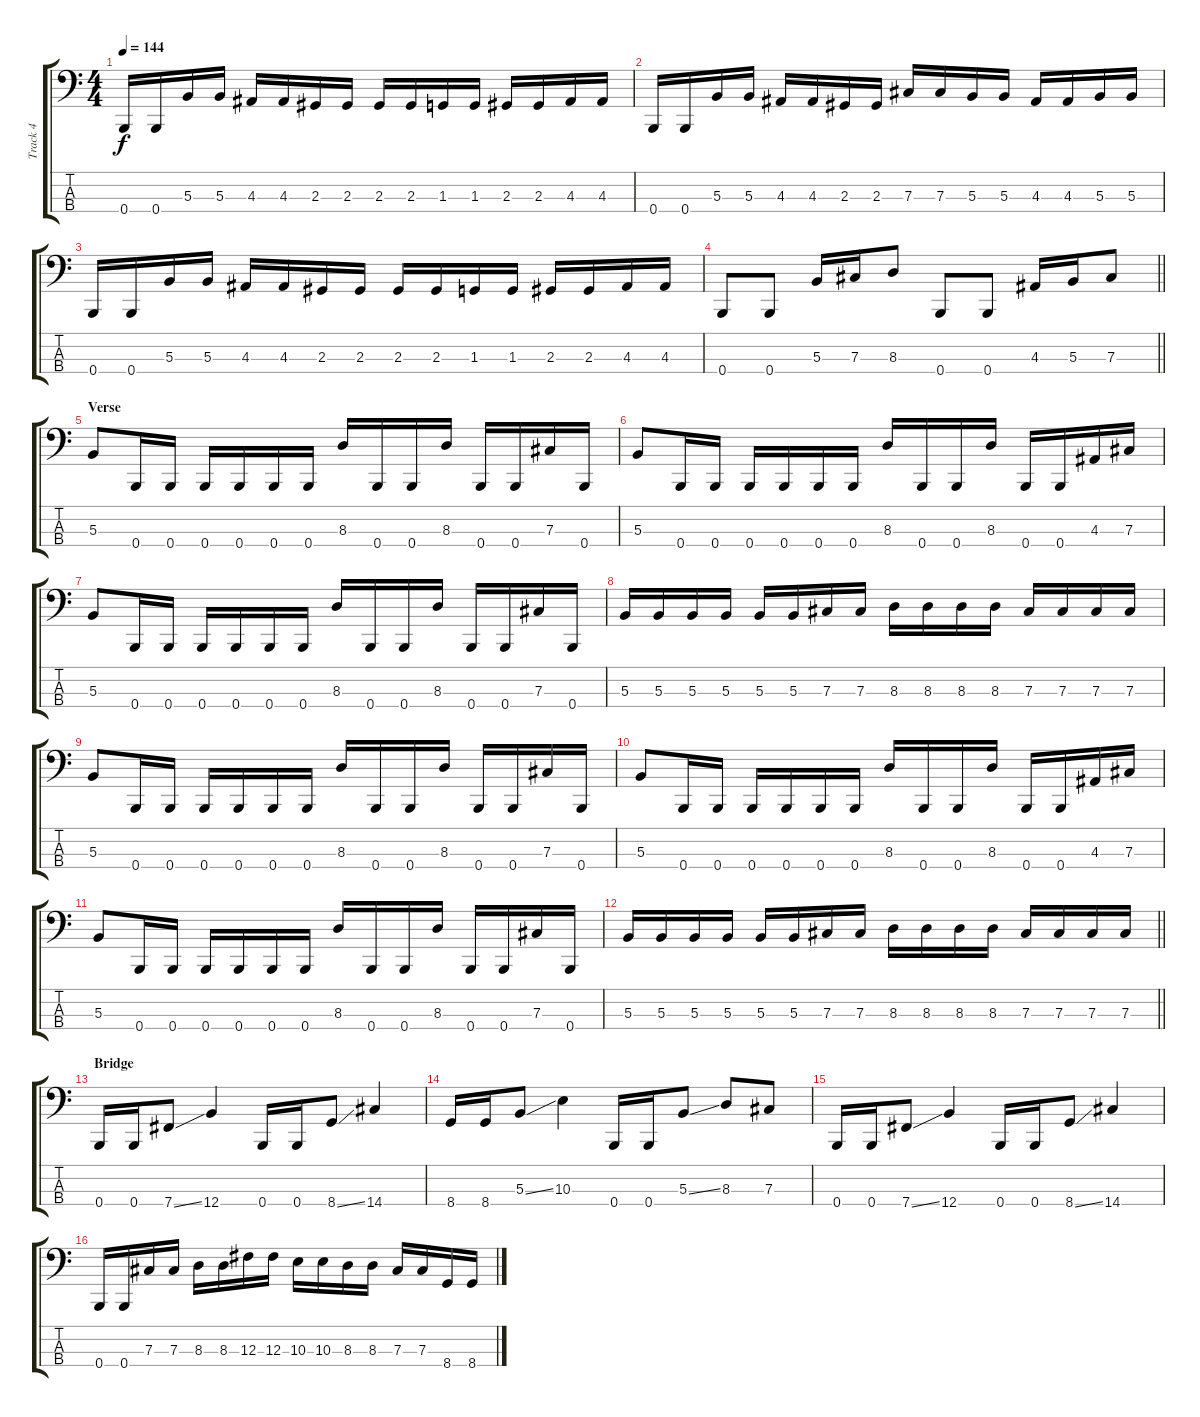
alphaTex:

\track ("Track 4" "Track 4") {instrument electricbasspick}
\staff {score tabs}
\tuning (E2 B1 Gb1 B0) {hide}
\ts (4 4)
\tempo 144
\clef f4
\ks c
0.4.16{dy f} 0.4.16 5.3.16 5.3.16 4.3.16 4.3.16 2.3.16 2.3.16 2.3.16 2.3.16 1.3.16 1.3.16 2.3.16 2.3.16 4.3.16 4.3.16 |
0.4.16 0.4.16 5.3.16 5.3.16 4.3.16 4.3.16 2.3.16 2.3.16 7.3.16 7.3.16 5.3.16 5.3.16 4.3.16 4.3.16 5.3.16 5.3.16 |
0.4.16 0.4.16 5.3.16 5.3.16 4.3.16 4.3.16 2.3.16 2.3.16 2.3.16 2.3.16 1.3.16 1.3.16 2.3.16 2.3.16 4.3.16 4.3.16 |
\barLineRight lightlight
0.4.8 0.4.8 5.3.16 7.3.16 8.3.8 0.4.8 0.4.8 4.3.16 5.3.16 7.3.8 |
\section ("" "Verse")
5.3.8 0.4.16 0.4.16 0.4.16 0.4.16 0.4.16 0.4.16 8.3.16 0.4.16 0.4.16 8.3.16 0.4.16 0.4.16 7.3.16 0.4.16 |
5.3.8 0.4.16 0.4.16 0.4.16 0.4.16 0.4.16 0.4.16 8.3.16 0.4.16 0.4.16 8.3.16 0.4.16 0.4.16 4.3.16 7.3.16 |
5.3.8 0.4.16 0.4.16 0.4.16 0.4.16 0.4.16 0.4.16 8.3.16 0.4.16 0.4.16 8.3.16 0.4.16 0.4.16 7.3.16 0.4.16 |
5.3.16 5.3.16 5.3.16 5.3.16 5.3.16 5.3.16 7.3.16 7.3.16 8.3.16 8.3.16 8.3.16 8.3.16 7.3.16 7.3.16 7.3.16 7.3.16 |
5.3.8 0.4.16 0.4.16 0.4.16 0.4.16 0.4.16 0.4.16 8.3.16 0.4.16 0.4.16 8.3.16 0.4.16 0.4.16 7.3.16 0.4.16 |
5.3.8 0.4.16 0.4.16 0.4.16 0.4.16 0.4.16 0.4.16 8.3.16 0.4.16 0.4.16 8.3.16 0.4.16 0.4.16 4.3.16 7.3.16 |
5.3.8 0.4.16 0.4.16 0.4.16 0.4.16 0.4.16 0.4.16 8.3.16 0.4.16 0.4.16 8.3.16 0.4.16 0.4.16 7.3.16 0.4.16 |
\barLineRight lightlight
5.3.16 5.3.16 5.3.16 5.3.16 5.3.16 5.3.16 7.3.16 7.3.16 8.3.16 8.3.16 8.3.16 8.3.16 7.3.16 7.3.16 7.3.16 7.3.16 |
\section ("" "Bridge")
0.4.16 0.4.16 7.4{ss}.8 12.4.4 0.4.16 0.4.16 8.4{ss}.8 14.4.4 |
8.4.16 8.4.16 5.3{ss}.8 10.3.4 0.4.16 0.4.16 5.3{ss}.8 8.3.8 7.3.8 |
0.4.16 0.4.16 7.4{ss}.8 12.4.4 0.4.16 0.4.16 8.4{ss}.8 14.4.4 |
0.4.16 0.4.16 7.3.16 7.3.16 8.3.16 8.3.16 12.3.16 12.3.16 10.3.16 10.3.16 8.3.16 8.3.16 7.3.16 7.3.16 8.4.16 8.4.16
